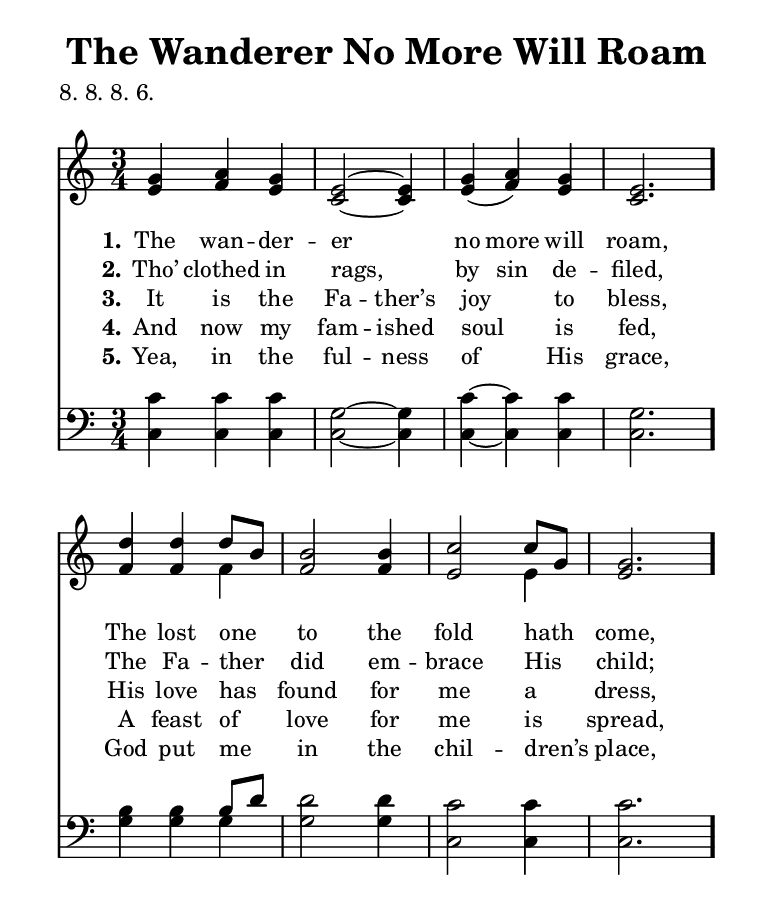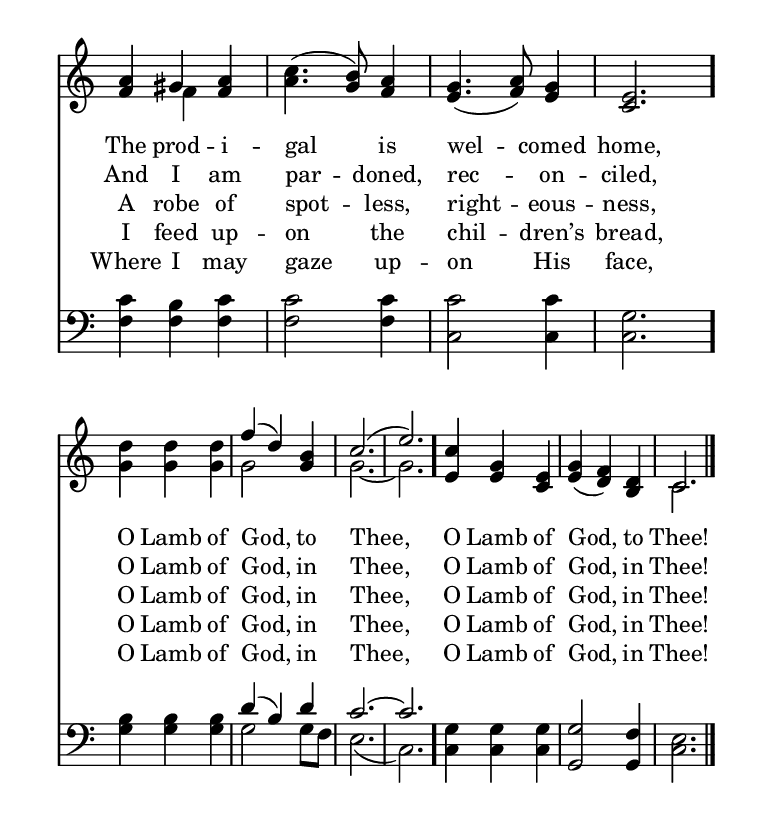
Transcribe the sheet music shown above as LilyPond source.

\include "common/global.ily"
\paper {
  \include "common/paper.ily"
  ragged-bottom = ##t
  ragged-last-bottom = ##t
  systems-per-page = #(cond (is-eogsized 3) (#t #f))
  %page-count = ##f
}

\header{
  hymnnumber = "45"
  title = "The Wanderer No More Will Roam"
  tunename = "Silent Night"
  meter = "8. 8. 8. 6."
  %poet = ""
  %composer = ""
  %copyright = ""
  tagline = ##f
}

% for fermata in MIDI
ta = { \tempo 4=100 }
tb = { \tempo 4=50  }

patternAA = { c4 c4 c4 | c2 ~ c4 | c4( c4) c4 | c2. }
patternAB = { c4 c4 c4 | c2 ~ c4 | c4 ~ c4 c4 | c2. }
patternBA = { c4 c4 c8[ c8] | c2 c4 | c2 c8[ c8] | c2. }
patternBB = { c4 c4 c4      | c2 c4 | c2 c4      | c2. }
patternBC = { c4 c4 c8[ c8] | c2 c4 | c2 c4      | c2. }
patternCA = { c4 c4 c4 | c4.( c8) c4 | c4.( c8) c4 | c2. }
patternCB = { c4 c4 c4 | c2       c4 | c2       c4 | c2. }
patternDA = { c4 c4 c4 | c4( c4) c4      | c2.( | c2.) }
patternDB = { c4 c4 c4 | c2      c4      | c2. ~ | c2. }
patternDC = { c4 c4 c4 | c4( c4) c4      | c2. ~ | c2. }
patternDD = { c4 c4 c4 | c2      c8[ c8] | c2.( | c2.) }
patternEA = { c4 c4 c4 | c4( c4) c4 | c2. }
patternEB = { c4 c4 c4 | c2      c4 | c2. }

global = {
  \include "common/overrides.ily"
  \override Staff.TimeSignature.style = #'numbered
  \time 3/4
  \override Score.MetronomeMark.transparent = ##t % hide all fermata changes too
  \ta
  \key c \major
  %\partial 4
  \autoBeamOff
}

notesSoprano = {
\global
\relative c'' {

  \changePitch \patternAA { g a g | e e | g a g | e }
  \changePitch \patternBA { d' d d b | b b | c c g | g }
  \changePitch \patternCA { a gis a | c b a | g a g | e }

  \changePitch \patternDA { d' d d | f d b | c | e }
  \changePitch \patternEA { c | g e | g f d | c }

  \bar "|."

}
}

notesAlto = {
\global
\relative e' {

  \changePitch \patternAA { e f e | c c | e f e | c }
  \changePitch \patternBB { f f f | f f | e e | e }
  \changePitch \patternCA { f f f | a g f | e f e | c }

  \changePitch \patternDB { g' g g | g g | g | g }
  \changePitch \patternEA { e e c | e d b | c }

}
}

notesTenor = {
\global
\relative a {

  \changePitch \patternAB { c c c | g g | c c c | g }
  \changePitch \patternBC { b b b d | d d | c c | c }
  \changePitch \patternCB { c b c | c c | c c | g }

  \changePitch \patternDC { b b b | d b d | c | c }
  \changePitch \patternEB { g g g | g f | e }

}
}

notesBass = {
\global
\relative f {

  \changePitch \patternAB { c c c | c c | c c c | c }
  \changePitch \patternBB { g' g g | g g | c, c | c }
  \changePitch \patternCB { f f f | f f | c c | c }

  \changePitch \patternDD { g' g g | g g f | e | c }
  \changePitch \patternEB { c c c | g g | c }

}
}

wordsA = \lyricmode {
\set stanza = "1."

The wan -- der -- er { \mon } no more { \moff } will roam, \bar "."
The lost one to the fold hath come, \bar "."
The prod -- i -- gal is wel -- comed home, \bar "." \break
O Lamb of God, to Thee, \bar "."
O Lamb of God, to Thee! \bar "."

}

wordsB = \lyricmode {
\set stanza = "2."

Tho’ clothed in rags, { \mon } by sin { \moff } de -- filed,
The Fa -- ther did em -- brace His child;
And I am par -- doned, rec -- on -- ciled,
O Lamb of God, in Thee,
O Lamb of God, in Thee!

}

wordsC = \lyricmode {
\set stanza = "3."

It is the { \mon } Fa -- ther’s { \moff } joy to bless,
His love has found for me a dress,
A robe of spot -- less, right -- eous -- ness,
O Lamb of God, in Thee,
O Lamb of God, in Thee!

}

wordsD = \lyricmode {
\set stanza = "4."

And now my { \mon } fam -- ished { \moff } soul is fed,
A feast of love for me is spread,
I feed up -- on the chil -- dren’s bread,
O Lamb of God, in Thee,
O Lamb of God, in Thee!

}

wordsE = \lyricmode {
\set stanza = "5."

Yea, in the { \mon } ful -- ness { \moff } of His grace,
God put me in the chil -- dren’s place,
Where I may gaze up -- on His face,
O Lamb of God, in Thee,
O Lamb of God, in Thee!

}

\score {
  \context ChoirStaff <<
    \context Staff = upper <<
      \set Staff.autoBeaming = ##f
      \set ChoirStaff.systemStartDelimiter = #'SystemStartBar
      \set ChoirStaff.printPartCombineTexts = ##f
      \partcombine #'(2 . 9) \notesSoprano \notesAlto
      \context NullVoice = sopranos { \voiceOne << \notesSoprano >> }
      \context NullVoice = altos { \voiceTwo << \notesAlto >> }
      \context Lyrics = one   \lyricsto sopranos \wordsA
      \context Lyrics = two   \lyricsto sopranos \wordsB
      \context Lyrics = three \lyricsto sopranos \wordsC
      \context Lyrics = four  \lyricsto sopranos \wordsD
      \context Lyrics = five  \lyricsto sopranos \wordsE
    >>
    \context Staff = men <<
      \clef bass
      \set ChoirStaff.printPartCombineTexts = ##f
      \partcombine #'(2 . 9) \notesTenor \notesBass
      \context NullVoice = tenors { \voiceOne << \notesTenor >> }
      \context NullVoice = basses { \voiceTwo << \notesBass >> }
    >>
  >>
  \layout {
    \include "common/layout.ily"
  }
  \midi{
    \include "common/midi.ily"
  }
}

\version "2.19.49"  % necessary for upgrading to future LilyPond versions.

% vi:set et ts=2 sw=2 ai nocindent syntax=lilypond:
